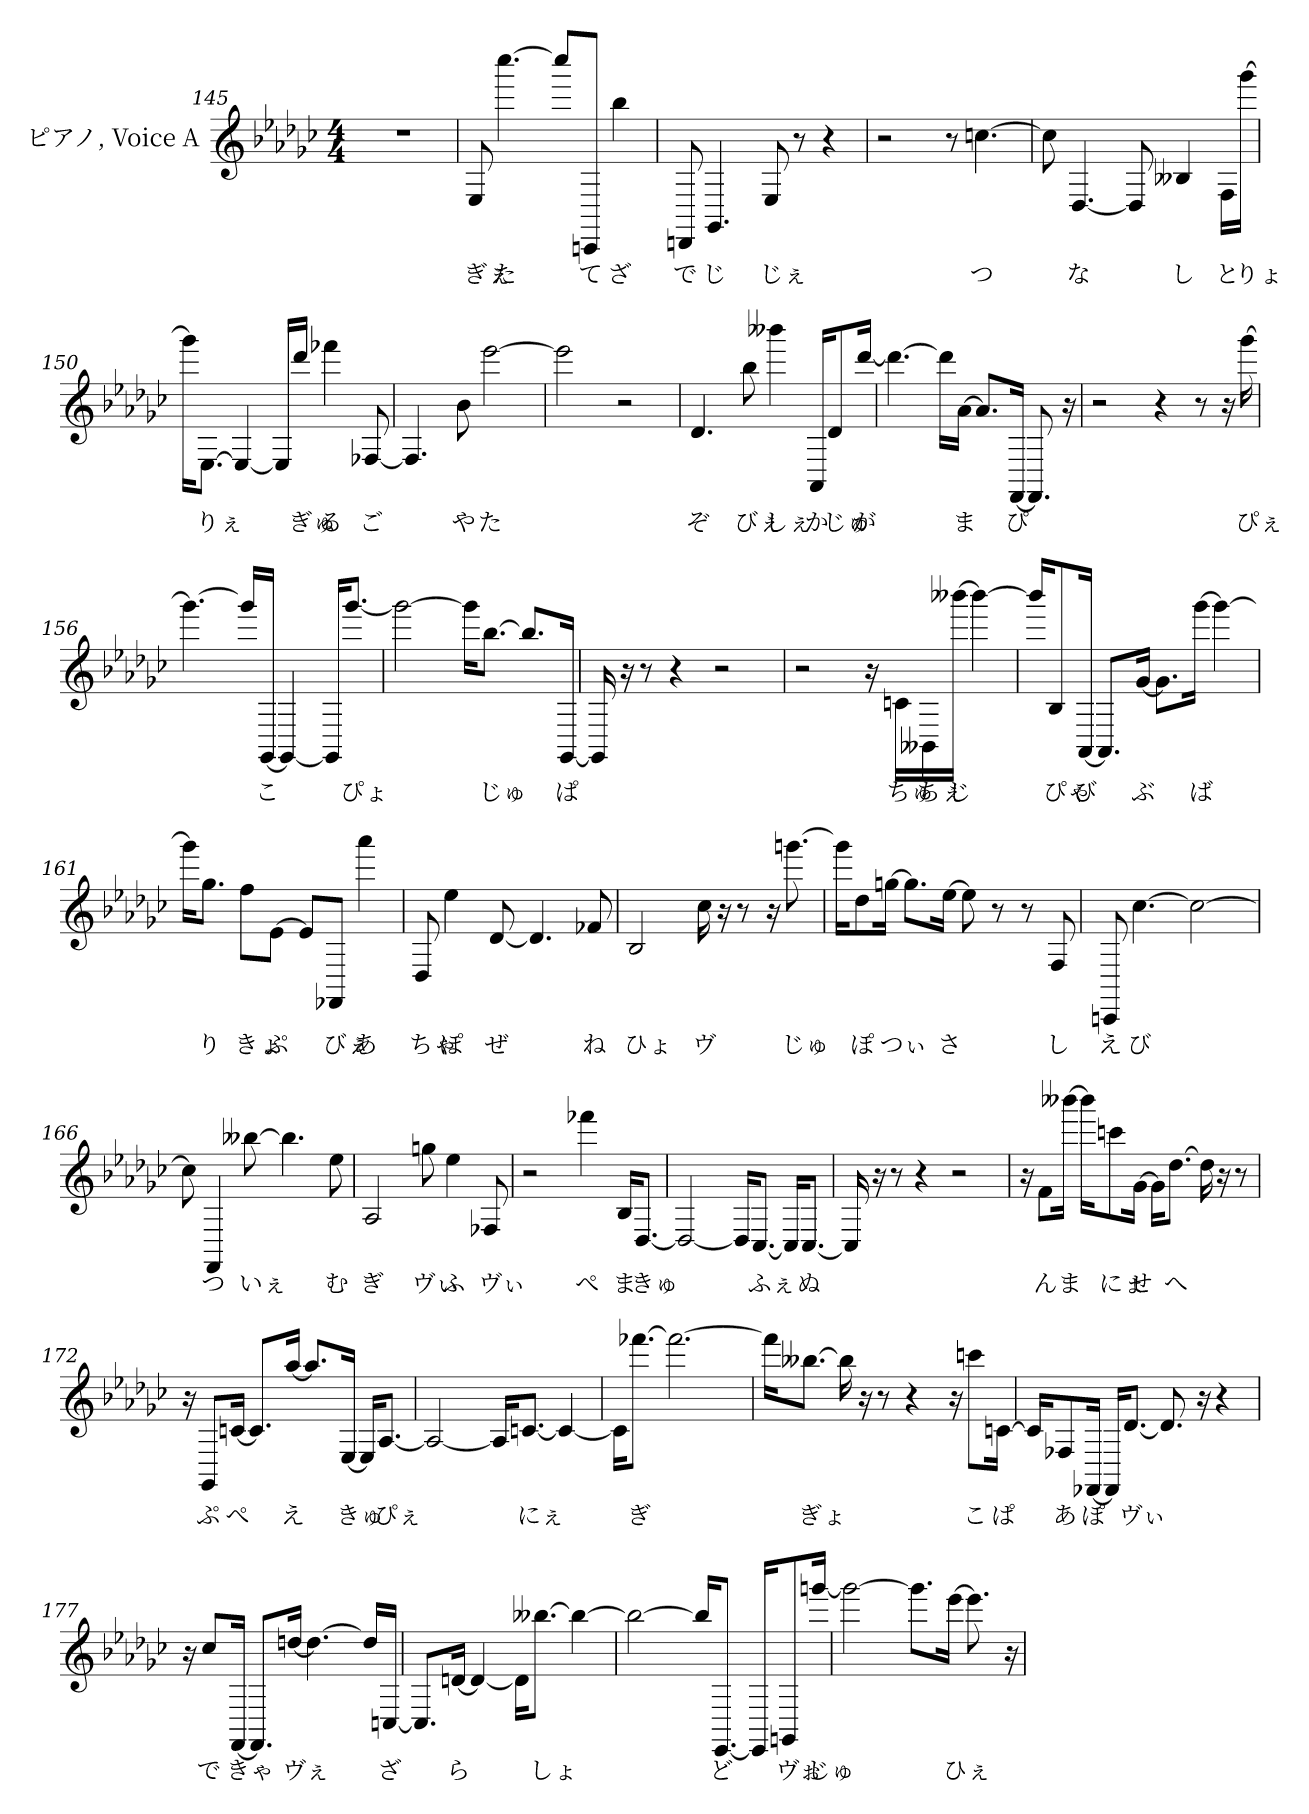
**kern	**text
*part1	*part1
*staff1	*staff1
*I"ピアノ, Voice A	*
*clefG2	*
*k[b-e-a-d-g-c-]	*
*M4/4	*
=145	=145
1r	.
=146	=146
!	!LO:LY:b
8E-/	ぎぇ
!	!LO:LY:b
[4.cccc-\	た
8cccc-/L]	.
!	!LO:LY:b
8CCn/J	て
!	!LO:LY:b
4bb-\	ざ
=147	=147
!	!LO:LY:b
8DDn/	で
!	!LO:LY:b
4.GG-/	じ
!	!LO:LY:b
8E-/	じぇ
8r	.
4r	.
!!LO:LB:g=z
=148	=148
2r	.
8r	.
!	!LO:LY:b
[4.ccn\	つ
=149	=149
8cc\]	.
!	!LO:LY:b
[4.D-/	な
8D-/]	.
!	!LO:LY:b
4B--X/	し
!	!LO:LY:b
16F\LL	と
!	!LO:LY:b
[16ggg-\JJ	りょ
=150	=150
16ggg-\KL]	.
!	!LO:LY:b
[8.E-\J	りぇ
4E-/_	.
16E-/LL]	.
!	!LO:LY:b
16ddd-/JJ	ぎゅ
!	!LO:LY:b
4fff-X\	る
!	!LO:LY:b
[8F-X/	ご
=151	=151
4.F-/]	.
!	!LO:LY:b
8b-\	や
!	!LO:LY:b
[2eee-\	た
=152	=152
2eee-\]	.
2r	.
=153	=153
!	!LO:LY:b
4.d-/	ぞ
!	!LO:LY:b
8bb-\	びぇ
!	!LO:LY:b
4bbb--X\	しぇ
!	!LO:LY:b
16AA-/KL	か
!	!LO:LY:b
8d-/	じゅ
!	!LO:LY:b
[16ddd-/Jk	が
!!LO:LB:g=z
=154	=154
4.ddd-\_	.
16ddd-\LL]	.
!	!LO:LY:b
[16a-\JJ	ま
8.a-/L]	.
!	!LO:LY:b
[16FF/Jk	ぴ
8.FF/]	.
16r	.
=155	=155
2r	.
4r	.
8r	.
16r	.
!	!LO:LY:b
[16ggg-\	ぴぇ
=156	=156
4.ggg-\_	.
16ggg-/LL]	.
!	!LO:LY:b
[16GG-/JJ	こ
4GG-/_	.
16GG-/KL]	.
!	!LO:LY:b
[8.ggg-/J	ぴょ
=157	=157
2ggg-\_	.
16ggg-\KL]	.
!	!LO:LY:b
[8.bb-\J	じゅ
8.bb-/L]	.
!	!LO:LY:b
[16GG-/Jk	ぱ
=158	=158
16GG-/]	.
16r	.
8r	.
4r	.
2r	.
!!LO:PB:g=z
=159	=159
2r	.
16r	.
!	!LO:LY:b
16cn\LL	ちゅ
!	!LO:LY:b
16BB--X\	ちぇ
!	!LO:LY:b
[16bbb--X\JJ	じ
4bbb--\_	.
=160	=160
16bbb--/KL]	.
!	!LO:LY:b
8B-/	ぴゃ
!	!LO:LY:b
[16AA-/Jk	び
8.AA-/L]	.
!	!LO:LY:b
[16g-/Jk	ぶ
8.g-\L]	.
!	!LO:LY:b
[16ggg-\Jk	ば
4ggg-\_	.
=161	=161
16ggg-\KL]	.
!	!LO:LY:b
8.gg-\J	り
!	!LO:LY:b
8ff\L	きょ
!	!LO:LY:b
[8e-\J	ぷ
8e-/L]	.
!	!LO:LY:b
8FF-X/J	びぇ
!	!LO:LY:b
4aaa-\	あ
=162	=162
!	!LO:LY:b
8D-/	ちゃ
!	!LO:LY:b
4ee-\	ぽ
!	!LO:LY:b
[8d-/	ぜ
4.d-/]	.
!	!LO:LY:b
8f-X/	ね
!!LO:LB:g=z
=163	=163
!	!LO:LY:b
2B-/	ひょ
!	!LO:LY:b
16cc-\	ヴ
16r	.
8r	.
16r	.
!	!LO:LY:b
[8.gggn\	じゅ
=164	=164
16ggg\KL]	.
!	!LO:LY:b
8dd-\	ぽ
!	!LO:LY:b
[16ggn\Jk	つぃ
8.gg\L]	.
!	!LO:LY:b
[16ee-\Jk	さ
8ee-\]	.
8r	.
8r	.
!	!LO:LY:b
8F/	し
=165	=165
!	!LO:LY:b
8CCn/	え
!	!LO:LY:b
[4.cc-\	び
2cc-\_	.
=166	=166
8cc-\]	.
!	!LO:LY:b
4FF/	つ
!	!LO:LY:b
[8bb--X\	いぇ
4.bb--\]	.
!	!LO:LY:b
8ee-\	む
=167	=167
!	!LO:LY:b
2A-/	ぎ
!	!LO:LY:b
8ggn\	ヴぃ
!	!LO:LY:b
4ee-\	ふ
!	!LO:LY:b
8F-X/	ヴぃ
=168	=168
2r	.
!	!LO:LY:b
4fff-X\	ぺ
!	!LO:LY:b
16B-/KL	ま
!	!LO:LY:b
[8.D-/J	きゅ
!!LO:LB:g=z
=169	=169
2D-/_	.
16D-/KL]	.
!	!LO:LY:b
[8.C-/J	ふぇ
16C-/KL]	.
!	!LO:LY:b
[8.C-/J	ぬ
=170	=170
16C-/]	.
16r	.
8r	.
4r	.
2r	.
=171	=171
16r	.
!	!LO:LY:b
8f\L	ん
!	!LO:LY:b
[16bbb--X\Jk	ま
16bbb--\KL]	.
!	!LO:LY:b
8cccn\	にょ
!	!LO:LY:b
[16g-\Jk	せ
16g-\KL]	.
!	!LO:LY:b
[8.dd-\J	へ
16dd-\]	.
16r	.
8r	.
=172	=172
16r	.
!	!LO:LY:b
8GG-/L	ぷ
!	!LO:LY:b
[16cn/Jk	ぺ
8.c/L]	.
!	!LO:LY:b
[16aa-/Jk	え
8.aa-/L]	.
!	!LO:LY:b
[16E-/Jk	きゅ
16E-/KL]	.
!	!LO:LY:b
[8.A-/J	ぴぇ
!!LO:LB:g=z
=173	=173
2A-/_	.
16A-/KL]	.
!	!LO:LY:b
[8.cn/J	にぇ
4c/_	.
=174	=174
16c\KL]	.
!	!LO:LY:b
[8.fff-X\J	ぎ
2.fff-\_	.
=175	=175
16fff-\KL]	.
!	!LO:LY:b
[8.bb--X\J	ぎょ
16bb--\]	.
16r	.
8r	.
4r	.
16r	.
!	!LO:LY:b
8cccn\L	こ
!	!LO:LY:b
[16cn\Jk	ぱ
=176	=176
16c/KL]	.
!	!LO:LY:b
8F-X/	あ
!	!LO:LY:b
[16FF-X/Jk	ぽ
16FF-/KL]	.
!	!LO:LY:b
[8.d-/J	ヴぃ
8.d-/]	.
16r	.
4r	.
!!LO:LB:g=z
=177	=177
16r	.
!	!LO:LY:b
8cc-/L	で
!	!LO:LY:b
[16FF/Jk	きゃ
8.FF/L]	.
!	!LO:LY:b
[16ddn/Jk	ヴぇ
4.dd\_	.
16dd/LL]	.
!	!LO:LY:b
[16Cn/JJ	ざ
=178	=178
8.C/L]	.
!	!LO:LY:b
[16dn/Jk	ら
4d/_	.
16d\KL]	.
!	!LO:LY:b
[8.bb--X\J	しょ
4bb--\_	.
=179	=179
2bb--\_	.
16bb--/KL]	.
!	!LO:LY:b
[8.EE-/J	ど
16EE-/KL]	.
!	!LO:LY:b
8GGn/	ヴぉ
!	!LO:LY:b
[16gggn/Jk	じゅ
=180	=180
2ggg\_	.
8.ggg\L]	.
!	!LO:LY:b
[16eee-\Jk	ひぇ
8.eee-\]	.
16r	.
=	=
*-	*-
